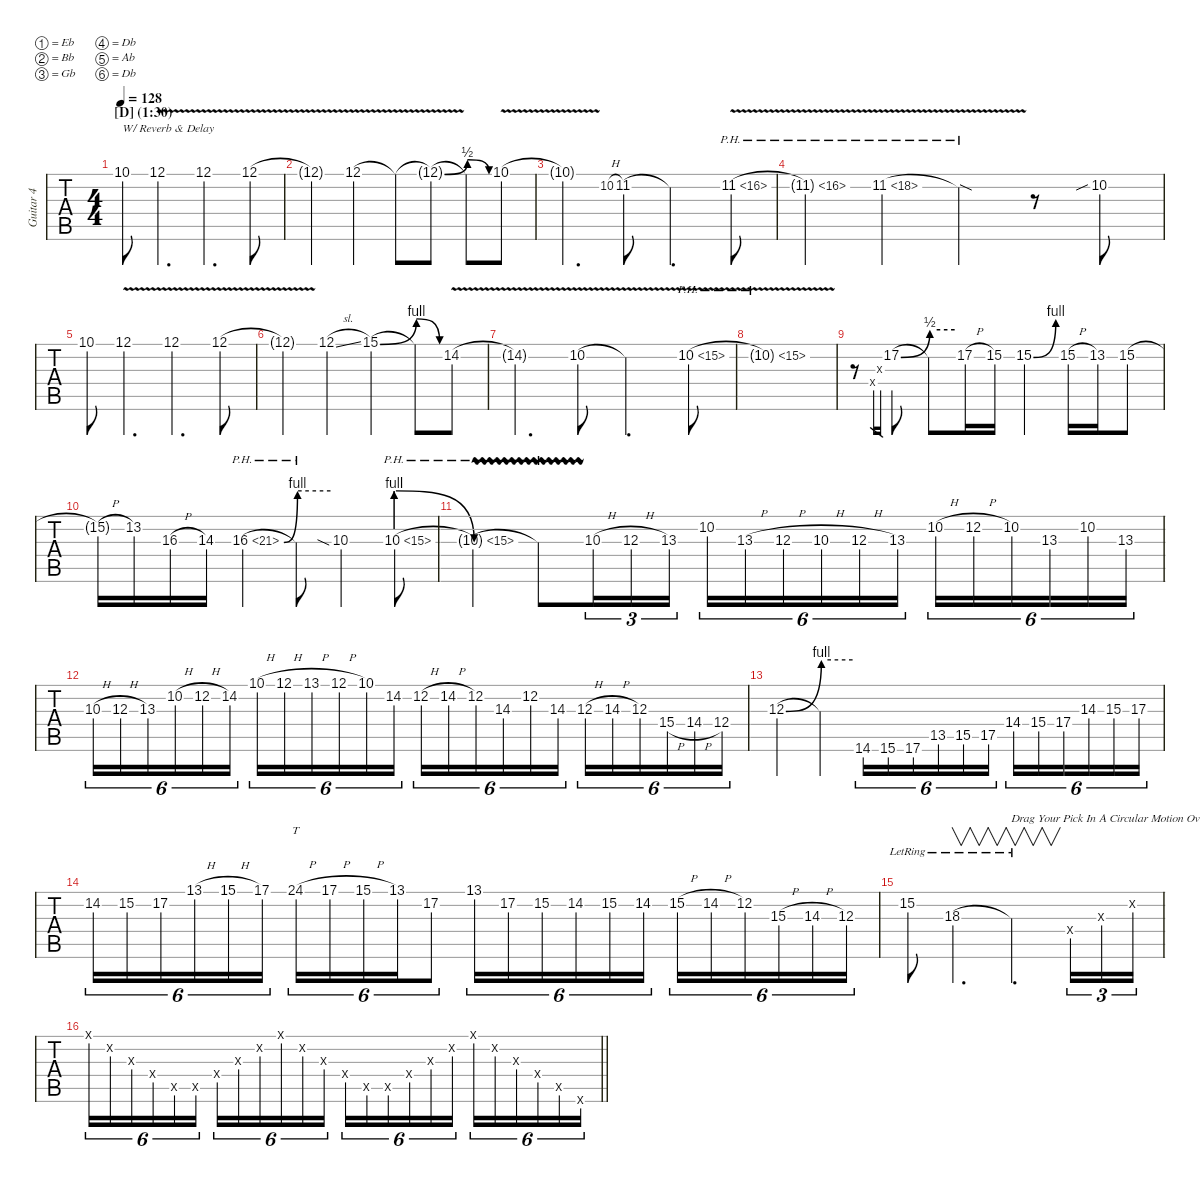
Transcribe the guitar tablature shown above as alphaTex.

\defaultSystemsLayout 4
\hideDynamics
\bracketExtendMode nobrackets
\multiTrackTrackNamePolicy allsystems
\firstSystemTrackNameMode fullname
\otherSystemsTrackNameMode fullname
\otherSystemsTrackNameOrientation horizontal
\track ("Guitar 4" "Guitar 4") {instrument overdrivenguitar}
\staff {tabs}
\tuning (Eb4 Bb3 Gb3 Db3 Ab2 Db2)
\ts (4 4)
\section ("D" "(1:30)")
\scale
1.02482
\tempo 128
\accidentals auto
\clef g2
\ottava regular
\simile none
\ks aminor
10.1{acc x}.8{txt "W/ Reverb & Delay" dy mf instrument overdrivenguitar} 12.1{v acc x}.4{d} 12.1{v acc x}.4{d} 12.1{v acc x}.8 |
\scale
0.975178 12.1{v t acc x}.4 12.1{v acc x}.4 12.1{v t acc x}.8 12.1{be (bend 0 0 15.6 2) t acc x}.8 12.1{be (release 0 2 15 0) t}.8 10.1{v acc x}.8 |
\scale
1.02441 10.1{v t acc x}.4{d} 10.2{h acc x}.8{gr onbeat} 11.2{acc #}.8 11.2{t acc #}.4{d} 11.2{ph 5 v acc #}.8 |
\scale
0.975587 11.2{ph 5 v t acc #}.4 11.2{ph 7 v acc #}.4 11.2{ph 7 v sod t acc #}.4 r.8 10.2{sib acc x}.8 |
\scale
1.02216 10.1{acc x}.8 12.1{v acc x}.4{d} 12.1{v acc x}.4{d} 12.1{v acc x}.8 |
\scale
0.977845 12.1{v t acc x}.4 12.1{sl acc x}.4 15.1{be (bend 0 0 15 4) acc x}.4 15.1{be (release 0 4 32.4 0) t}.8 14.2{v acc #}.8 |
14.2{v t acc #}.4{d} 10.2{v acc x}.8 10.2{v t acc x}.4{d} 10.2{ph 5 v acc x}.8 |
10.2{ph 5 v t acc x}.1 |
\scale
1.01891 r.8 0.4{x acc x}.16{gr} 0.3{x acc x}.16{gr} 17.2{be (bend 0 0 14.399999999999999 2) acc x}.8 17.2{be (hold 0 2 60 2) t}.8 17.2{h acc x}.16 15.2{acc x}.16 15.2{be (bend 0 0 7.199999999999999 4) acc x}.4 15.2{h acc x}.16 13.2{acc #}.16 15.2{acc x}.8 |
\scale
0.981087 15.2{h t acc x}.16 13.2{acc #}.16 16.3{h acc x}.16 14.3{acc x}.16 16.3{be (bend 0 0 15 4) ph 5 acc x}.4 16.3{be (hold 0 4 60 4) ph 5 t}.8 10.3{sia acc #}.4 10.3{be (prebendrelease 0 4 15 0) ph 5}.8 |
\scale
1.02186 10.3{be (hold 0 0 60 0) ph 5 vw t acc #}.4 10.3{be (hold 0 0 60 0) ph 5 vw t acc #}.8{beam merge} 10.3{h acc #}.16{tu (3 2)} 12.3{h acc x}.16{tu (3 2)} 13.3{acc #}.16{tu (3 2)} 10.2{acc x}.16{tu (6 4)} 13.3{h acc #}.16{tu (6 4)} 12.3{h acc x}.16{tu (6 4)} 10.3{h acc #}.16{tu (6 4)} 12.3{h acc x}.16{tu (6 4)} 13.3{acc #}.16{tu (6 4)} 10.2{h acc x}.16{tu (6 4)} 12.2{h acc x}.16{tu (6 4)} 10.2{acc x}.16{tu (6 4)} 13.3{acc #}.16{tu (6 4)} 10.2{acc x}.16{tu (6 4)} 13.3{acc #}.16{tu (6 4)} |
\scale
0.978143 10.3{h acc #}.16{tu (6 4)} 12.3{h acc x}.16{tu (6 4)} 13.3{acc #}.16{tu (6 4)} 10.2{h acc x}.16{tu (6 4)} 12.2{h acc x}.16{tu (6 4)} 14.2{acc #}.16{tu (6 4)} 10.1{h acc x}.16{tu (6 4)} 12.1{h acc x}.16{tu (6 4)} 13.1{h acc #}.16{tu (6 4)} 12.1{h acc x}.16{tu (6 4)} 10.1{acc x}.16{tu (6 4)} 14.2{acc #}.16{tu (6 4)} 12.2{h acc x}.16{tu (6 4)} 14.2{h acc #}.16{tu (6 4)} 12.2{acc x}.16{tu (6 4)} 14.3{acc x}.16{tu (6 4)} 12.2{acc x}.16{tu (6 4)} 14.3{acc x}.16{tu (6 4)} 12.3{h acc x}.16{tu (6 4)} 14.3{h acc x}.16{tu (6 4)} 12.3{acc x}.16{tu (6 4)} 15.4{h acc #}.16{tu (6 4)} 14.4{h acc x}.16{tu (6 4)} 12.4{acc x}.16{tu (6 4)} |
\scale
1.01995 12.3{be (bend 0 0 15 4) acc x}.4 12.3{be (hold 0 4 60 4) v t}.4 14.6{acc x}.16{tu (6 4)} 15.6{acc #}.16{tu (6 4)} 17.6{acc x}.16{tu (6 4)} 13.5{acc #}.16{tu (6 4)} 15.5{acc #}.16{tu (6 4)} 17.5{acc x}.16{tu (6 4)} 14.4{acc x}.16{tu (6 4)} 15.4{acc #}.16{tu (6 4)} 17.4{acc x}.16{tu (6 4)} 14.3{acc x}.16{tu (6 4)} 15.3{acc #}.16{tu (6 4)} 17.3{acc #}.16{tu (6 4)} |
\scale
0.980049 14.2{acc #}.16{tu (6 4)} 15.2{acc x}.16{tu (6 4)} 17.2{acc x}.16{tu (6 4)} 13.1{h acc #}.16{tu (6 4)} 15.1{h acc x}.16{tu (6 4)} 17.1{acc x}.16{tu (6 4)} 24.1{h acc x}.16{tt tu (6 4)} 17.1{h acc x}.16{tu (6 4)} 15.1{h acc x}.16{tu (6 4)} 13.1{acc #}.16{tu (6 4)} 17.2{acc x}.8{tu (6 4)} 13.1{acc #}.16{tu (6 4)} 17.2{acc x}.16{tu (6 4)} 15.2{acc x}.16{tu (6 4)} 14.2{acc #}.16{tu (6 4)} 15.2{acc x}.16{tu (6 4)} 14.2{acc #}.16{tu (6 4)} 15.2{h acc x}.16{tu (6 4)} 14.2{h acc #}.16{tu (6 4)} 12.2{acc x}.16{tu (6 4)} 15.3{h acc #}.16{tu (6 4)} 14.3{h acc x}.16{tu (6 4)} 12.3{acc x}.16{tu (6 4)} |
\scale
1.02248 15.2{lr acc x}.8 18.3{lr acc #}.4{v d} 18.3{lr t acc #}.4{v d txt "Drag Your Pick In A Circular Motion Over The Pickups, While Muting The Strings With Your Fretting Hand"} 28.4{x acc #}.16{tu (3 2) dy p} 26.3{x acc x}.16{tu (3 2)} 31.2{x acc #}.16{tu (3 2)} |
\scale
0.97752
\barLineRight lightlight
38.1{x acc #}.16{tu (6 4)} 31.2{x acc #}.16{tu (6 4)} 26.3{x acc x}.16{tu (6 4)} 28.4{x acc #}.16{tu (6 4)} 30.5{x acc #}.16{tu (6 4)} 29.5{x acc x}.16{tu (6 4)} 27.4{x acc #}.16{tu (6 4)} 25.3{x acc #}.16{tu (6 4)} 30.2{x acc #}.16{tu (6 4)} 37.1{x acc #}.16{tu (6 4)} 30.2{x acc #}.16{tu (6 4)} 25.3{x acc #}.16{tu (6 4)} 27.4{x acc #}.16{tu (6 4)} 29.5{x acc x}.16{tu (6 4)} 28.5{x acc x}.16{tu (6 4)} 26.4{x acc x}.16{tu (6 4)} 24.3{x acc x}.16{tu (6 4)} 29.2{x acc x}.16{tu (6 4)} 36.1{x acc x}.16{tu (6 4)} 29.2{x acc x}.16{tu (6 4)} 24.3{x acc x}.16{tu (6 4)} 26.4{x acc x}.16{tu (6 4)} 28.5{x acc x}.16{tu (6 4)} 26.6{x acc x}.16{tu (6 4)}
